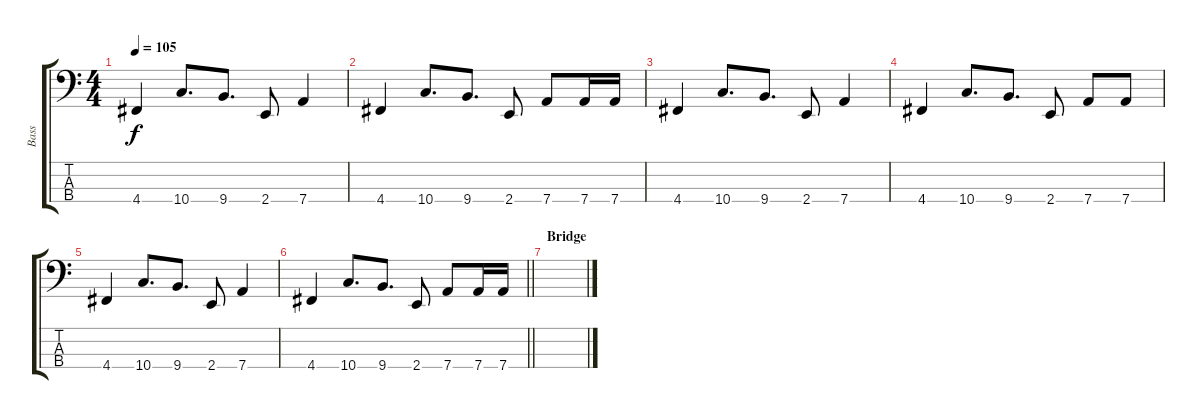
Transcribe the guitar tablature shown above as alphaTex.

\track ("Bass" "Bass") {instrument electricbassfinger}
\staff {score tabs}
\tuning (G2 D2 A1 D1) {hide}
\ts (4 4)
\tempo 105
\clef f4
\ks c
4.4.4{dy f} 10.4.8{d} 9.4.8{d} 2.4.8 7.4.4 |
4.4.4 10.4.8{d} 9.4.8{d} 2.4.8 7.4.8 7.4.16 7.4.16 |
4.4.4 10.4.8{d} 9.4.8{d} 2.4.8 7.4.4 |
4.4.4 10.4.8{d} 9.4.8{d} 2.4.8 7.4.8 7.4.8 |
4.4.4 10.4.8{d} 9.4.8{d} 2.4.8 7.4.4 |
\barLineRight lightlight
4.4.4 10.4.8{d} 9.4.8{d} 2.4.8 7.4.8 7.4.16 7.4.16 |
\section ("" "Bridge")
